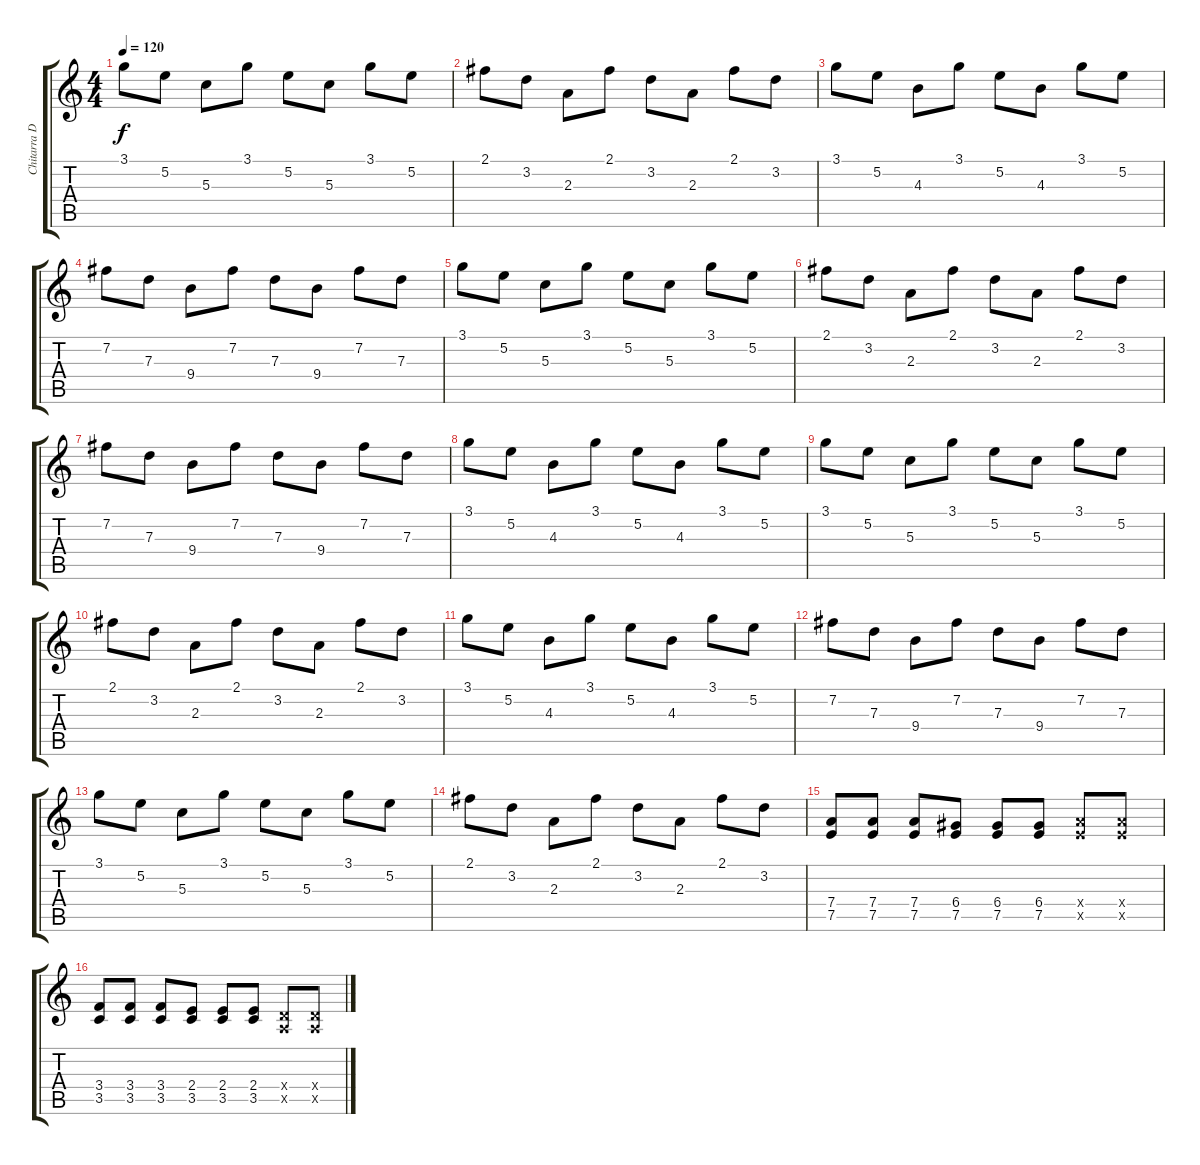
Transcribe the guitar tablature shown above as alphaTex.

\track ("Chitarra Distorta" "Chitarra D") {instrument distortionguitar}
\staff {score tabs}
\tuning (E4 B3 G3 D3 A2 E2) {hide}
\ts (4 4)
\tempo 120
\clef g2
\ks c
3.1.8{dy f} 5.2.8 5.3.8 3.1.8 5.2.8 5.3.8 3.1.8 5.2.8 |
2.1.8 3.2.8 2.3.8 2.1.8 3.2.8 2.3.8 2.1.8 3.2.8 |
3.1.8 5.2.8 4.3.8 3.1.8 5.2.8 4.3.8 3.1.8 5.2.8 |
7.2.8 7.3.8 9.4.8 7.2.8 7.3.8 9.4.8 7.2.8 7.3.8 |
3.1.8 5.2.8 5.3.8 3.1.8 5.2.8 5.3.8 3.1.8 5.2.8 |
2.1.8 3.2.8 2.3.8 2.1.8 3.2.8 2.3.8 2.1.8 3.2.8 |
7.2.8 7.3.8 9.4.8 7.2.8 7.3.8 9.4.8 7.2.8 7.3.8 |
3.1.8 5.2.8 4.3.8 3.1.8 5.2.8 4.3.8 3.1.8 5.2.8 |
3.1.8 5.2.8 5.3.8 3.1.8 5.2.8 5.3.8 3.1.8 5.2.8 |
2.1.8 3.2.8 2.3.8 2.1.8 3.2.8 2.3.8 2.1.8 3.2.8 |
3.1.8 5.2.8 4.3.8 3.1.8 5.2.8 4.3.8 3.1.8 5.2.8 |
7.2.8 7.3.8 9.4.8 7.2.8 7.3.8 9.4.8 7.2.8 7.3.8 |
3.1.8 5.2.8 5.3.8 3.1.8 5.2.8 5.3.8 3.1.8 5.2.8 |
2.1.8 3.2.8 2.3.8 2.1.8 3.2.8 2.3.8 2.1.8 3.2.8 |
(7.4 7.5).8{volume 16} (7.4 7.5).8 (7.4 7.5).8 (6.4 7.5).8 (6.4 7.5).8 (6.4 7.5).8 (7.4{x} 7.5{x}).8 (7.4{x} 7.5{x}).8 |
(3.4 3.5).8 (3.4 3.5).8 (3.4 3.5).8 (2.4 3.5).8 (2.4 3.5).8 (2.4 3.5).8 (0.4{x} 0.5{x}).8 (0.4{x} 0.5{x}).8
